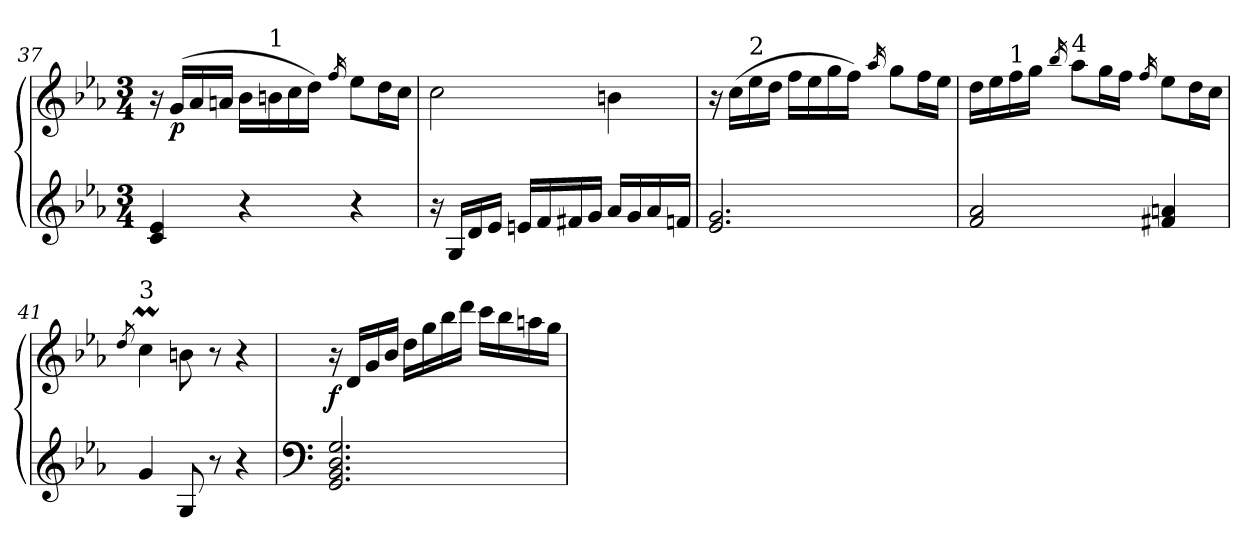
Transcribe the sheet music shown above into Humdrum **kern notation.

**kern	**kern	**dynam
*part1	*part1	*part1
*staff2	*staff1	*staff1/2
*clefG2	*clefG2	*
*k[b-e-a-]	*k[b-e-a-]	*
*E-:	*E-:	*
*M3/4	*M3/4	*
=37	=37	=37
4c/ 4e-/	16r	.
!	!	!LO:DY:b
.	(>16g/LL	p
.	16a-/	.
.	16an/JJ	.
4r	16b-\LL	.
!	!LO:TX:a:t=1	!
.	16bn\	.
.	16cc\	.
.	16dd\JJ)	.
.	16qff/	.
4r	8ee-\L	.
.	16dd\L	.
.	16cc\JJ	.
=38	=38	=38
16r	2cc\	.
16G/LL	.	.
16d/	.	.
16e-/JJ	.	.
16en/LL	.	.
16f/	.	.
16f#X/	.	.
16g/JJ	.	.
16a-i/LL	4bn\	.
16g/	.	.
16a-/	.	.
16fn/JJ	.	.
=39	=39	=39
2.e-i/ 2.g/	16r	.
.	(>16cc\LL	.
!	!LO:TX:a:t=2	!
.	16ee-\	.
.	16dd\JJ	.
.	16ff\LL	.
.	16ee-\	.
.	16gg\	.
.	16ff\JJ)	.
.	16qaa-/	.
.	8gg\L	.
.	16ff\L	.
.	16ee-\JJ	.
!!LO:LB:g=z
=40	=40	=40
2f/ 2a-/	16dd\LL	.
.	16ee-\	.
!	!LO:TX:a:t=1	!
.	16ff\	.
.	16gg\JJ	.
.	16qbb-/	.
!	!LO:TX:a:t=4	!
.	8aa-\L	.
.	16gg\L	.
.	16ff\JJ	.
.	16qff/	.
4f#X/ 4an/	8ee-\L	.
.	16dd\L	.
.	16cc\JJ	.
=41	=41	=41
.	8qdd/	.
!	!LO:TX:a:t=3	!
4g/	4ccM\	.
8G/	8bn\	.
8r	8r	.
4r	4r	.
=42	=42	=42
*clefF4	*	*
!	!	!LO:DY:a=2
2.GG/ 2.BB-i/ 2.D/ 2.G/	16r	f
.	16d/LL	.
.	16g/	.
.	16b-i/JJ	.
.	16dd\LL	.
.	16gg\	.
.	16bb-\	.
.	16ddd\JJ	.
.	16ccc\LL	.
.	16bb-\	.
.	16aan\	.
.	16gg\JJ	.
=	=	=
*-	*-	*-
